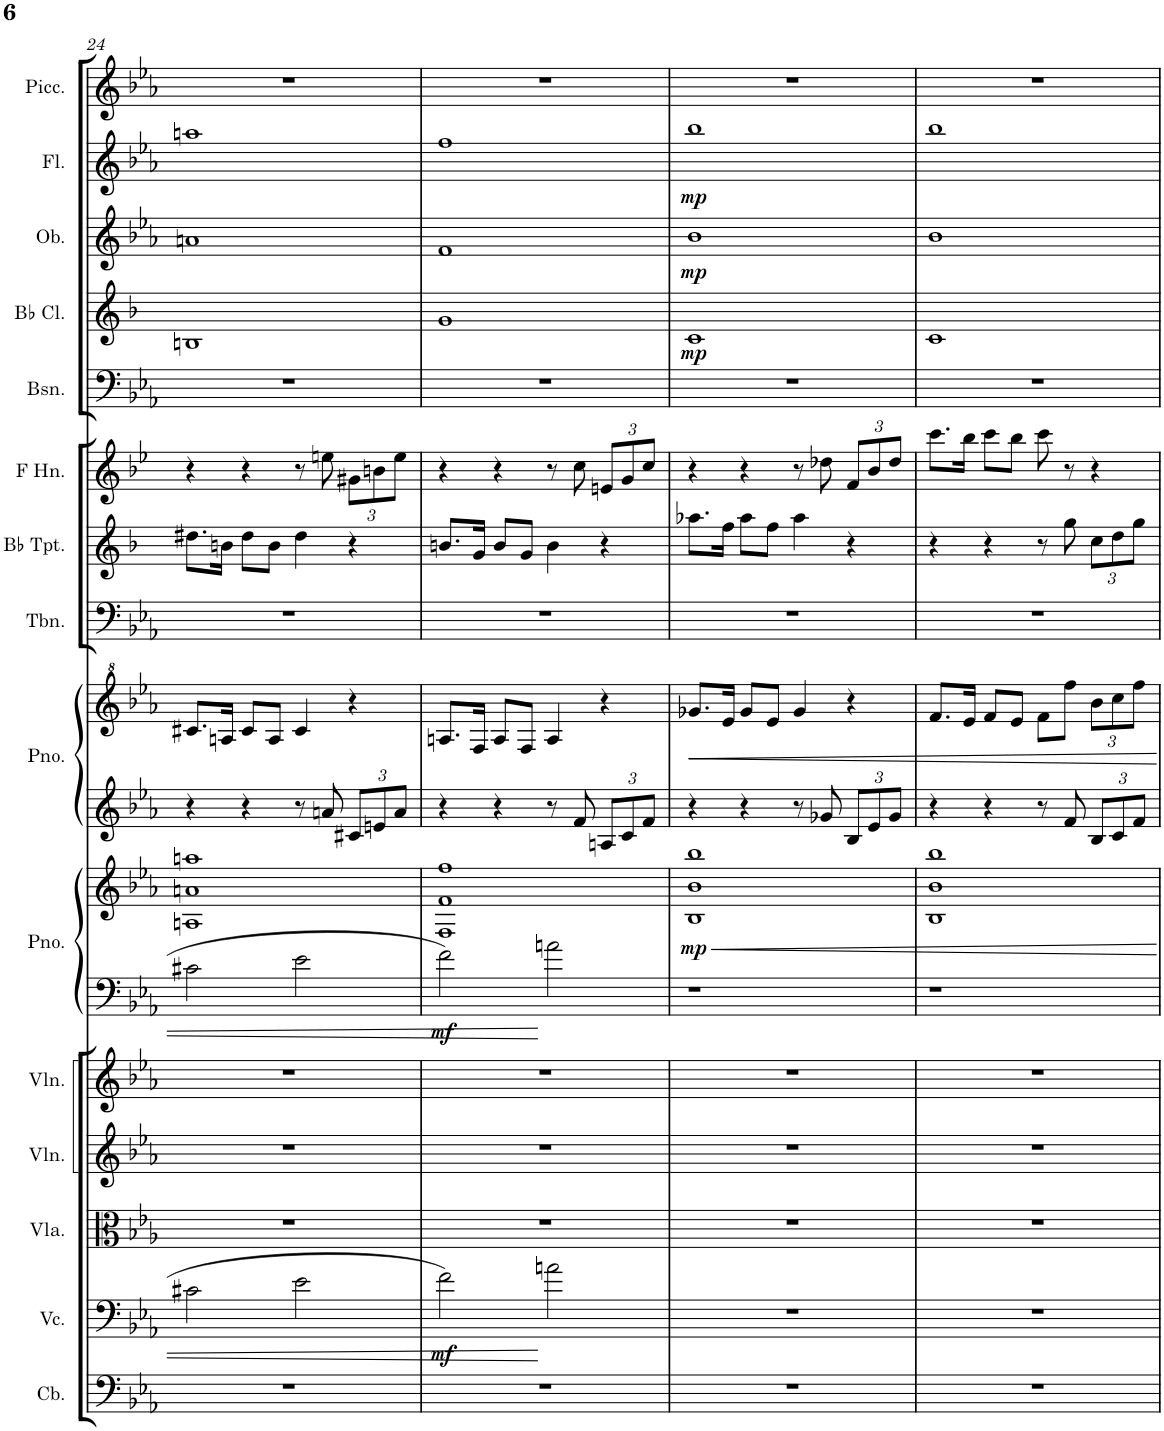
**kern	**kern	**dynam	**kern	**kern	**kern	**kern	**kern	**dynam	**kern	**kern	**kern	**kern	**kern	**kern	**kern	**dynam	**kern	**dynam	**kern	**dynam	**kern
*part15	*part14	*part14	*part13	*part12	*part11	*part10	*part10	*part10	*part9	*part9	*part8	*part7	*part6	*part5	*part4	*part4	*part3	*part3	*part2	*part2	*part1
*staff17	*staff16	*staff16	*staff15	*staff14	*staff13	*staff12	*staff11	*staff11/12	*staff10	*staff9	*staff8	*staff7	*staff6	*staff5	*staff4	*staff4	*staff3	*staff3	*staff2	*staff2	*staff1
*I"Contrabass	*I"Violoncello	*	*I"Viola	*I"Violin	*I"Violin	*I"Piano	*	*	*I"Piano	*	*I"Trombone	*I"Bb Trumpet	*I"Horn in F	*I"Bassoon	*I"Bb Clarinet	*	*I"Oboe	*	*I"Flute	*	*I"Piccolo
*I'Cb.	*I'Vc.	*	*I'Vla.	*I'Vln.	*I'Vln.	*I'Pno.	*	*	*I'Pno.	*	*I'Tbn.	*I'Bb Tpt.	*	*I'Bsn.	*I'Bb Cl.	*	*I'Ob.	*	*I'Fl.	*	*I'Picc.
!!LO:PB:g=z
*clefF4	*clefF4	*	*clefC3	*clefG2	*clefG2	*clefF4	*clefG2	*	*clefG2	*clefG^2	*clefF4	*clefG2	*clefG2	*clefF4	*clefG2	*	*clefG2	*	*clefG2	*	*clefG2
*Trd7c12	*	*	*Trd5c9	*Trd1c2	*Trd1c2	*	*	*	*	*	*	*Trd1c2	*Trd4c7	*	*Trd1c2	*	*	*	*	*	*Trd-7c-12
*k[b-e-a-]	*k[b-e-a-]	*	*k[b-e-a-]	*k[b-e-a-]	*k[b-e-a-]	*k[b-e-a-]	*k[b-e-a-]	*	*k[b-e-a-]	*k[b-e-a-]	*k[b-e-a-]	*k[b-]	*k[b-e-]	*k[b-e-a-]	*k[b-]	*	*k[b-e-a-]	*	*k[b-e-a-]	*	*k[b-e-a-]
*M4/4	*M4/4	*	*M4/4	*M4/4	*M4/4	*M4/4	*M4/4	*	*M4/4	*M4/4	*M4/4	*M4/4	*M4/4	*M4/4	*M4/4	*	*M4/4	*	*M4/4	*	*M4/4
=24	=24	=24	=24	=24	=24	=24	=24	=24	=24	=24	=24	=24	=24	=24	=24	=24	=24	=24	=24	=24	=24
1r	2c#X\	.	1r	1r	1r	2c#X\	1An 1an 1aan	.	4r	8.cc#X/L	1r	8.dd#X\L	4r	1r	1Bn	.	1an	.	1aan	.	1r
.	.	.	.	.	.	.	.	.	.	16an/Jk	.	16bn\Jk	.	.	.	.	.	.	.	.	.
.	.	.	.	.	.	.	.	.	4r	8cc#/L	.	8dd#\L	4r	.	.	.	.	.	.	.	.
.	.	.	.	.	.	.	.	.	.	8a/J	.	8b\J	.	.	.	.	.	.	.	.	.
.	2e-\	.	.	.	.	2e-\	.	.	8r	4cc#/	.	4dd#\	8r	.	.	.	.	.	.	.	.
.	.	.	.	.	.	.	.	.	8an/	.	.	.	8een\	.	.	.	.	.	.	.	.
*	*	*	*	*	*	*	*	*	*Xbrackettup	*	*	*	*Xbrackettup	*	*	*	*	*	*	*	*
.	.	.	.	.	.	.	.	.	12c#X/L	4r	.	4r	12g#X\L	.	.	.	.	.	.	.	.
.	.	.	.	.	.	.	.	.	12en/	.	.	.	12bn\	.	.	.	.	.	.	.	.
.	.	.	.	.	.	.	.	.	12a/J	.	.	.	12ee\J	.	.	.	.	.	.	.	.
=25	=25	=25	=25	=25	=25	=25	=25	=25	=25	=25	=25	=25	=25	=25	=25	=25	=25	=25	=25	=25	=25
!	!	!LO:DY:b	!	!	!	!	!	!LO:DY:b=2	!	!	!	!	!	!	!	!	!	!	!	!	!
1r	2f\	mf	1r	1r	1r	2f\	1F 1f 1ff	mf	4r	8.an/L	1r	8.bn/L	4r	1r	1g	.	1f	.	1ff	.	1r
.	.	.	.	.	.	.	.	.	.	16f/Jk	.	16g/Jk	.	.	.	.	.	.	.	.	.
.	.	.	.	.	.	.	.	.	4r	8a/L	.	8b/L	4r	.	.	.	.	.	.	.	.
.	.	.	.	.	.	.	.	.	.	8f/J	.	8g/J	.	.	.	.	.	.	.	.	.
.	2an\	.	.	.	.	2an\	.	.	8r	4a/	.	4b\	8r	.	.	.	.	.	.	.	.
.	.	.	.	.	.	.	.	.	8f/	.	.	.	8cc\	.	.	.	.	.	.	.	.
.	.	.	.	.	.	.	.	.	12An/L	4r	.	4r	12en/L	.	.	.	.	.	.	.	.
.	.	.	.	.	.	.	.	.	12c/	.	.	.	12g/	.	.	.	.	.	.	.	.
.	.	.	.	.	.	.	.	.	12f/J	.	.	.	12cc/J	.	.	.	.	.	.	.	.
=26	=26	=26	=26	=26	=26	=26	=26	=26	=26	=26	=26	=26	=26	=26	=26	=26	=26	=26	=26	=26	=26
!	!	!	!	!	!	!	!	!LO:DY:b	!	!	!	!	!	!	!	!LO:DY:b	!	!LO:DY:b	!	!LO:DY:b	!
1r	1r	.	1r	1r	1r	1r	1B- 1b- 1bb-	mp	4r	8.gg-X/L	1r	8.aa-X\L	4r	1r	1c	mp	1b-	mp	1bb-	mp	1r
.	.	.	.	.	.	.	.	.	.	16ee-/Jk	.	16ff\Jk	.	.	.	.	.	.	.	.	.
.	.	.	.	.	.	.	.	.	4r	8gg-/L	.	8aa-\L	4r	.	.	.	.	.	.	.	.
.	.	.	.	.	.	.	.	.	.	8ee-/J	.	8ff\J	.	.	.	.	.	.	.	.	.
.	.	.	.	.	.	.	.	.	8r	4gg-/	.	4aa-\	8r	.	.	.	.	.	.	.	.
.	.	.	.	.	.	.	.	.	8g-X/	.	.	.	8dd-X\	.	.	.	.	.	.	.	.
.	.	.	.	.	.	.	.	.	12B-/L	4r	.	4r	12f/L	.	.	.	.	.	.	.	.
.	.	.	.	.	.	.	.	.	12e-/	.	.	.	12b-/	.	.	.	.	.	.	.	.
.	.	.	.	.	.	.	.	.	12g-/J	.	.	.	12dd-/J	.	.	.	.	.	.	.	.
=27	=27	=27	=27	=27	=27	=27	=27	=27	=27	=27	=27	=27	=27	=27	=27	=27	=27	=27	=27	=27	=27
1r	1r	.	1r	1r	1r	1r	1B- 1b- 1bb-	.	4r	8.ff/L	1r	4r	8.ccc\L	1r	1c	.	1b-	.	1bb-	.	1r
.	.	.	.	.	.	.	.	.	.	16ee-/Jk	.	.	16bb-\Jk	.	.	.	.	.	.	.	.
.	.	.	.	.	.	.	.	.	4r	8ff/L	.	4r	8ccc\L	.	.	.	.	.	.	.	.
.	.	.	.	.	.	.	.	.	.	8ee-/J	.	.	8bb-\J	.	.	.	.	.	.	.	.
.	.	.	.	.	.	.	.	.	8r	8ff\L	.	8r	8ccc\	.	.	.	.	.	.	.	.
.	.	.	.	.	.	.	.	.	8f/	8fff\J	.	8gg\	8r	.	.	.	.	.	.	.	.
*	*	*	*	*	*	*	*	*	*	*Xbrackettup	*	*Xbrackettup	*	*	*	*	*	*	*	*	*
.	.	.	.	.	.	.	.	.	12B-/L	12bb-\L	.	12cc\L	4r	.	.	.	.	.	.	.	.
.	.	.	.	.	.	.	.	.	12c/	12ccc\	.	12dd\	.	.	.	.	.	.	.	.	.
.	.	.	.	.	.	.	.	.	12f/J	12fff\J	.	12gg\J	.	.	.	.	.	.	.	.	.
=	=	=	=	=	=	=	=	=	=	=	=	=	=	=	=	=	=	=	=	=	=
*-	*-	*-	*-	*-	*-	*-	*-	*-	*-	*-	*-	*-	*-	*-	*-	*-	*-	*-	*-	*-	*-
